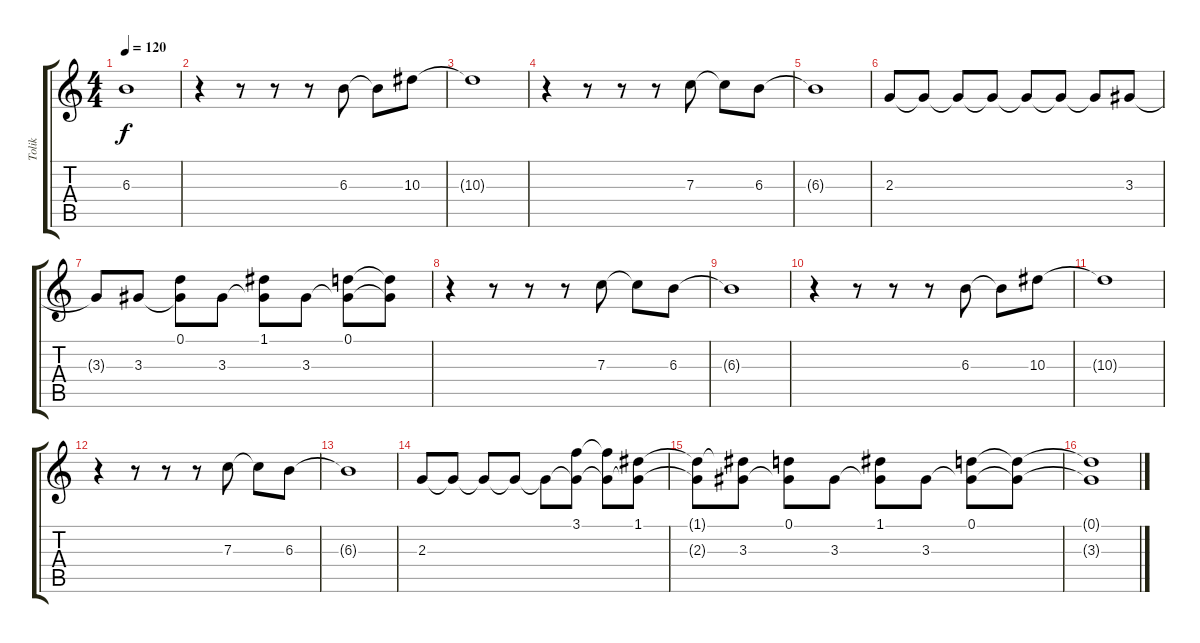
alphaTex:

\track ("Tolik" "Tolik") {instrument distortionguitar}
\staff {score tabs}
\tuning (D4 A3 F3 C3 G2 C2) {hide}
\ts (4 4)
\tempo 120
\clef g2
\ks c
6.3{t}.1{dy f} |
r.4 r.8 r.8 r.8 6.3.8 6.3{t}.8 10.3.8 |
10.3{t}.1 |
r.4 r.8 r.8 r.8 7.3.8 7.3{t}.8 6.3.8 |
6.3{t}.1 |
2.3.8 2.3{t}.8 2.3{t}.8 2.3{t}.8 2.3{t}.8 2.3{t}.8 2.3{t}.8 3.3.8 |
3.3{t}.8 3.3.8 (0.1 3.3{t}).8 3.3.8 (1.1 3.3{t}).8 3.3.8 (0.1 3.3{t}).8 (0.1{t} 3.3{t}).8 |
r.4 r.8 r.8 r.8 7.3.8 7.3{t}.8 6.3.8 |
6.3{t}.1 |
r.4 r.8 r.8 r.8 6.3.8 6.3{t}.8 10.3.8 |
10.3{t}.1 |
r.4 r.8 r.8 r.8 7.3.8 7.3{t}.8 6.3.8 |
6.3{t}.1 |
2.3.8 2.3{t}.8 2.3{t}.8 2.3{t}.8 2.3{t}.8 (3.1 2.3{t}).8 (3.1{t} 2.3{t}).8 (1.1 2.3{t}).8 |
(1.1{t} 2.3{t}).8 (1.1{t} 3.3).8 (0.1 3.3{t}).8 3.3.8 (1.1 3.3{t}).8 3.3.8 (0.1 3.3{t}).8 (0.1{t} 3.3{t}).8 |
(0.1{t} 3.3{t}).1
